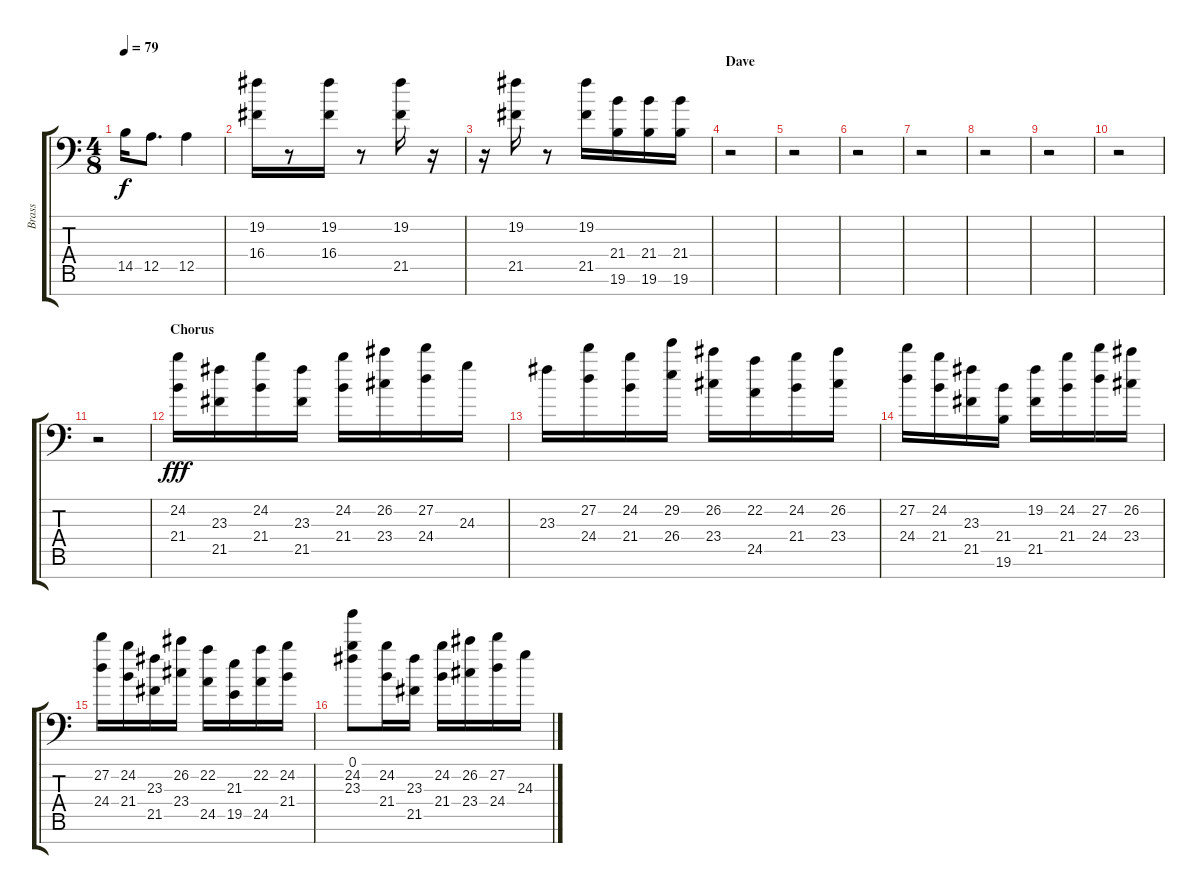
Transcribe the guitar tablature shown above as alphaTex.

\track ("Brass" "Brass") {instrument brasssection}
\staff {score tabs}
\tuning (B6 B3 G3 D3 A2 E2 B-1) {hide}
\ts (4 8)
\tempo 79
\clef f4
\ks c
14.5.16{dy f} 12.5.8{d} 12.5.4 |
(19.2 16.4).16 r.8 (19.2 16.4).16 r.8 (19.2 21.5).16 r.16 |
r.16 (19.2 21.5).16 r.8 (19.2 21.5).16 (21.4 19.6).16 (21.4 19.6).16 (21.4 19.6).16 |
\section ("" "Dave")
r.2 |
r.2 |
r.2 |
r.2 |
r.2 |
r.2 |
r.2 |
r.2 |
\section ("" "Chorus")
(24.2 21.4).16{dy fff} (23.3 21.5).16 (24.2 21.4).16 (23.3 21.5).16 (24.2 21.4).16 (26.2 23.4).16 (27.2 24.4).16 24.3.16 |
23.3.16 (27.2 24.4).16 (24.2 21.4).16 (29.2 26.4).16 (26.2 23.4).16 (22.2 24.5).16 (24.2 21.4).16 (26.2 23.4).16 |
(27.2 24.4).16 (24.2 21.4).16 (23.3 21.5).16 (21.4 19.6).16 (19.2 21.5).16 (24.2 21.4).16 (27.2 24.4).16 (26.2 23.4).16 |
(27.2 24.4).16 (24.2 21.4).16 (23.3 21.5).16 (26.2 23.4).16 (22.2 24.5).16 (21.3 19.5).16 (22.2 24.5).16 (24.2 21.4).16 |
(0.1 24.2 23.3).8 (24.2 21.4).16 (23.3 21.5).16 (24.2 21.4).16 (26.2 23.4).16 (27.2 24.4).16 24.3.16
